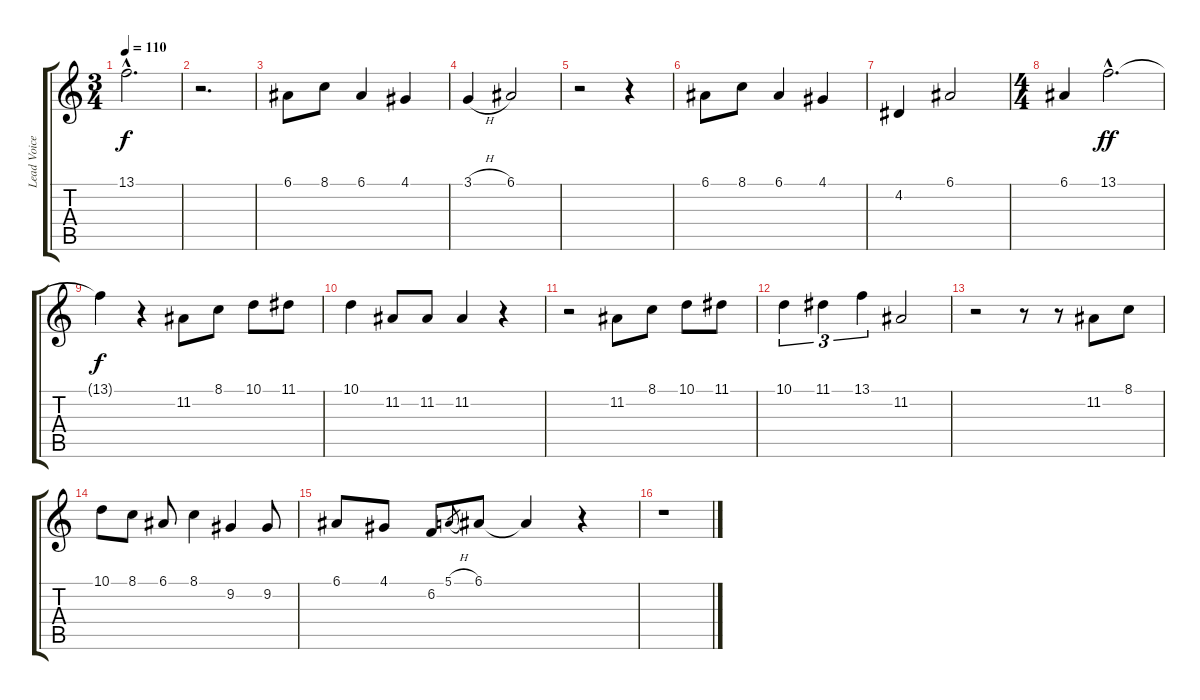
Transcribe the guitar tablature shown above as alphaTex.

\track ("Lead Voice John" "Lead Voice") {instrument tenorsax}
\staff {score tabs}
\tuning (E4 B3 G3 D3 A2 E2) {hide}
\ts (3 4)
\tempo 110
\clef g2
\ks c
13.1{hac}.2{d dy f} |
r.2{d} |
6.1.8 8.1.8 6.1.4 4.1.4 |
3.1{h}.4 6.1.2 |
r.2 r.4 |
6.1.8 8.1.8 6.1.4 4.1.4 |
4.2.4 6.1.2 |
\ts (4 4)
6.1.4 13.1{hac}.2{d dy ff} |
13.1{t}.4{dy f} r.4 11.2.8 8.1.8 10.1.8 11.1.8 |
10.1.4 11.2.8 11.2.8 11.2.4 r.4 |
r.2 11.2.8 8.1.8 10.1.8 11.1.8 |
10.1.4{tu (3 2)} 11.1.4{tu (3 2)} 13.1.4{tu (3 2)} 11.2.2 |
r.2 r.8 r.8 11.2.8 8.1.8 |
10.1.8 8.1.8 6.1.8 8.1.4 9.2.4 9.2.8 |
6.1.8 4.1.8 6.2.8 5.1{h}.8{gr} 6.1.8 6.1{t}.4 r.4 |
r.1
